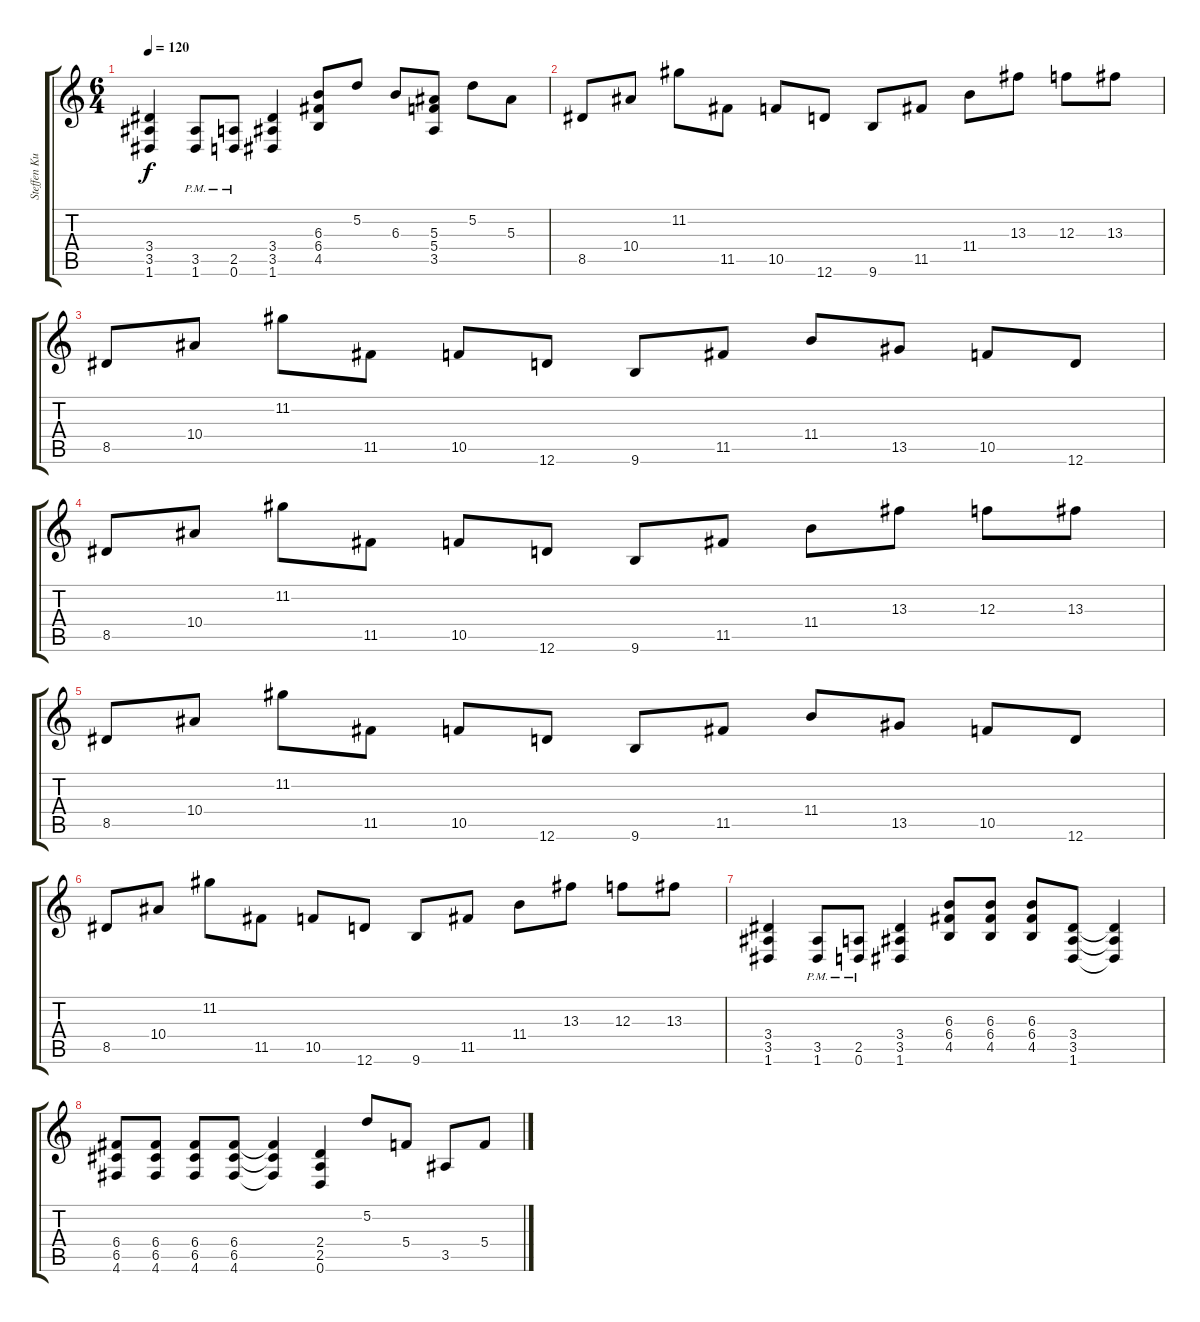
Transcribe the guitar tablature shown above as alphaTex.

\track ("Steffen Kummerer  - guitar" "Steffen Ku") {instrument distortionguitar}
\staff {score tabs}
\tuning (D4 A3 F3 C3 G2 D2) {hide}
\ts (6 4)
\tempo 120
\clef g2
\ks c
(3.4 3.5 1.6).4{dy f} (3.5{pm} 1.6{pm}).8 (2.5{pm} 0.6{pm}).8 (3.4 3.5 1.6).4 (6.3 6.4 4.5).8 5.2.8 6.3.8 (5.3 5.4 3.5).8 5.2.8 5.3.8 |
8.5.8 10.4.8 11.2.8 11.5.8 10.5.8 12.6.8 9.6.8 11.5.8 11.4.8 13.3.8 12.3.8 13.3.8 |
8.5.8 10.4.8 11.2.8 11.5.8 10.5.8 12.6.8 9.6.8 11.5.8 11.4.8 13.5.8 10.5.8 12.6.8 |
8.5.8 10.4.8 11.2.8 11.5.8 10.5.8 12.6.8 9.6.8 11.5.8 11.4.8 13.3.8 12.3.8 13.3.8 |
8.5.8 10.4.8 11.2.8 11.5.8 10.5.8 12.6.8 9.6.8 11.5.8 11.4.8 13.5.8 10.5.8 12.6.8 |
8.5.8 10.4.8 11.2.8 11.5.8 10.5.8 12.6.8 9.6.8 11.5.8 11.4.8 13.3.8 12.3.8 13.3.8 |
(3.4 3.5 1.6).4 (3.5{pm} 1.6{pm}).8 (2.5{pm} 0.6{pm}).8 (3.4 3.5 1.6).4 (6.3 6.4 4.5).8 (6.3 6.4 4.5).8 (6.3 6.4 4.5).8 (3.4 3.5 1.6).8 (3.4{t} 3.5{t} 1.6{t}).4 |
(6.4 6.5 4.6).8 (6.4 6.5 4.6).8 (6.4 6.5 4.6).8 (6.4 6.5 4.6).8 (6.4{t} 6.5{t} 4.6{t}).4 (2.4 2.5 0.6).4 5.2.8 5.4.8 3.5.8 5.4.8
